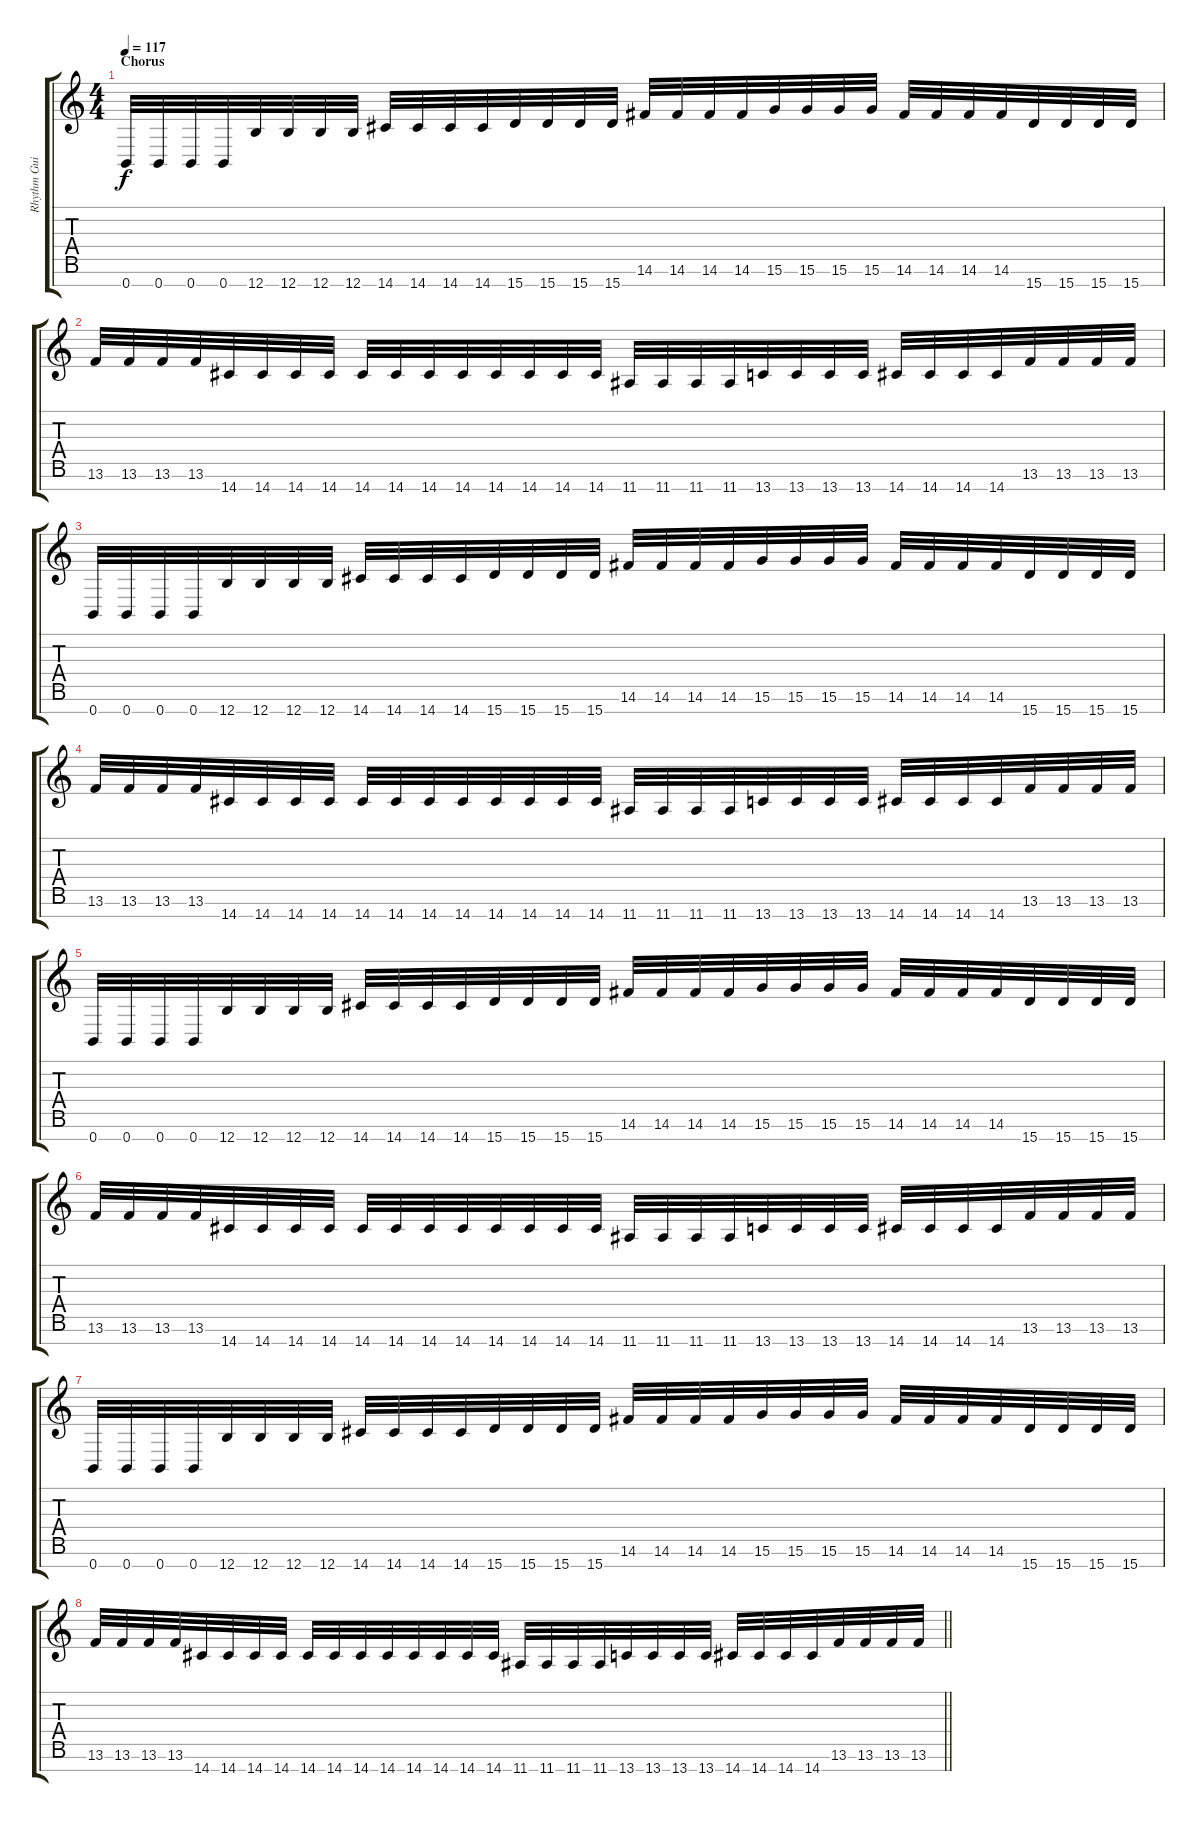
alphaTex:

\track ("Rhythm Guitar 2" "Rhythm Gui") {instrument overdrivenguitar}
\staff {score tabs}
\tuning (E4 B3 G3 D3 A2 E2 B1) {hide}
\ts (4 4)
\section ("" "Chorus")
\tempo 117
\clef g2
\ks c
0.7.32{dy f} 0.7.32 0.7.32 0.7.32 12.7.32 12.7.32 12.7.32 12.7.32 14.7.32 14.7.32 14.7.32 14.7.32 15.7.32 15.7.32 15.7.32 15.7.32 14.6.32 14.6.32 14.6.32 14.6.32 15.6.32 15.6.32 15.6.32 15.6.32 14.6.32 14.6.32 14.6.32 14.6.32 15.7.32 15.7.32 15.7.32 15.7.32 |
13.6.32 13.6.32 13.6.32 13.6.32 14.7.32 14.7.32 14.7.32 14.7.32 14.7.32 14.7.32 14.7.32 14.7.32 14.7.32 14.7.32 14.7.32 14.7.32 11.7.32 11.7.32 11.7.32 11.7.32 13.7.32 13.7.32 13.7.32 13.7.32 14.7.32 14.7.32 14.7.32 14.7.32 13.6.32 13.6.32 13.6.32 13.6.32 |
0.7.32 0.7.32 0.7.32 0.7.32 12.7.32 12.7.32 12.7.32 12.7.32 14.7.32 14.7.32 14.7.32 14.7.32 15.7.32 15.7.32 15.7.32 15.7.32 14.6.32 14.6.32 14.6.32 14.6.32 15.6.32 15.6.32 15.6.32 15.6.32 14.6.32 14.6.32 14.6.32 14.6.32 15.7.32 15.7.32 15.7.32 15.7.32 |
13.6.32 13.6.32 13.6.32 13.6.32 14.7.32 14.7.32 14.7.32 14.7.32 14.7.32 14.7.32 14.7.32 14.7.32 14.7.32 14.7.32 14.7.32 14.7.32 11.7.32 11.7.32 11.7.32 11.7.32 13.7.32 13.7.32 13.7.32 13.7.32 14.7.32 14.7.32 14.7.32 14.7.32 13.6.32 13.6.32 13.6.32 13.6.32 |
0.7.32 0.7.32 0.7.32 0.7.32 12.7.32 12.7.32 12.7.32 12.7.32 14.7.32 14.7.32 14.7.32 14.7.32 15.7.32 15.7.32 15.7.32 15.7.32 14.6.32 14.6.32 14.6.32 14.6.32 15.6.32 15.6.32 15.6.32 15.6.32 14.6.32 14.6.32 14.6.32 14.6.32 15.7.32 15.7.32 15.7.32 15.7.32 |
13.6.32 13.6.32 13.6.32 13.6.32 14.7.32 14.7.32 14.7.32 14.7.32 14.7.32 14.7.32 14.7.32 14.7.32 14.7.32 14.7.32 14.7.32 14.7.32 11.7.32 11.7.32 11.7.32 11.7.32 13.7.32 13.7.32 13.7.32 13.7.32 14.7.32 14.7.32 14.7.32 14.7.32 13.6.32 13.6.32 13.6.32 13.6.32 |
0.7.32 0.7.32 0.7.32 0.7.32 12.7.32 12.7.32 12.7.32 12.7.32 14.7.32 14.7.32 14.7.32 14.7.32 15.7.32 15.7.32 15.7.32 15.7.32 14.6.32 14.6.32 14.6.32 14.6.32 15.6.32 15.6.32 15.6.32 15.6.32 14.6.32 14.6.32 14.6.32 14.6.32 15.7.32 15.7.32 15.7.32 15.7.32 |
\barLineRight lightlight
13.6.32 13.6.32 13.6.32 13.6.32 14.7.32 14.7.32 14.7.32 14.7.32 14.7.32 14.7.32 14.7.32 14.7.32 14.7.32 14.7.32 14.7.32 14.7.32 11.7.32 11.7.32 11.7.32 11.7.32 13.7.32 13.7.32 13.7.32 13.7.32 14.7.32 14.7.32 14.7.32 14.7.32 13.6.32 13.6.32 13.6.32 13.6.32
